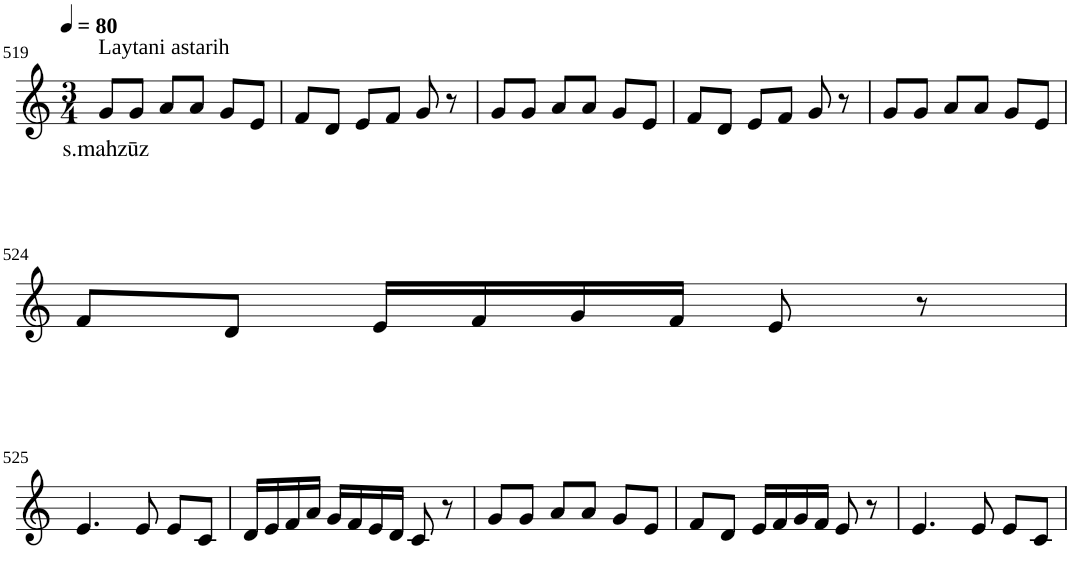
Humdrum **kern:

**kern	**text
*part1	*part1
*staff1	*staff1
*I"Violin	*
!!LO:PB:g=z
*clefG2	*
*k[]	*
*M3/4	*
*MM80	*
=519	=519
!LO:TX:a:t=Laytani astarih	!
!	!LO:LY:b
8g/L	s.mahzūz
8g/J	.
8a/L	.
8a/J	.
8g/L	.
8e/J	.
=520	=520
8f/L	.
8d/J	.
8e/L	.
8f/J	.
8g/	.
8r	.
=521	=521
8g/L	.
8g/J	.
8a/L	.
8a/J	.
8g/L	.
8e/J	.
=522	=522
8f/L	.
8d/J	.
8e/L	.
8f/J	.
8g/	.
8r	.
=523	=523
8g/L	.
8g/J	.
8a/L	.
8a/J	.
8g/L	.
8e/J	.
!!LO:LB:g=z
=524	=524
8f/L	.
8d/J	.
16e/LL	.
16f/	.
16g/	.
16f/JJ	.
8e/	.
8r	.
!!LO:LB:g=z
=525	=525
4.e/	.
8e/	.
8e/L	.
8c/J	.
=526	=526
16d/LL	.
16e/	.
16f/	.
16a/JJ	.
16g/LL	.
16f/	.
16e/	.
16d/JJ	.
8c/	.
8r	.
=527	=527
8g/L	.
8g/J	.
8a/L	.
8a/J	.
8g/L	.
8e/J	.
=528	=528
8f/L	.
8d/J	.
16e/LL	.
16f/	.
16g/	.
16f/JJ	.
8e/	.
8r	.
=529	=529
4.e/	.
8e/	.
8e/L	.
8c/J	.
=	=
*-	*-
